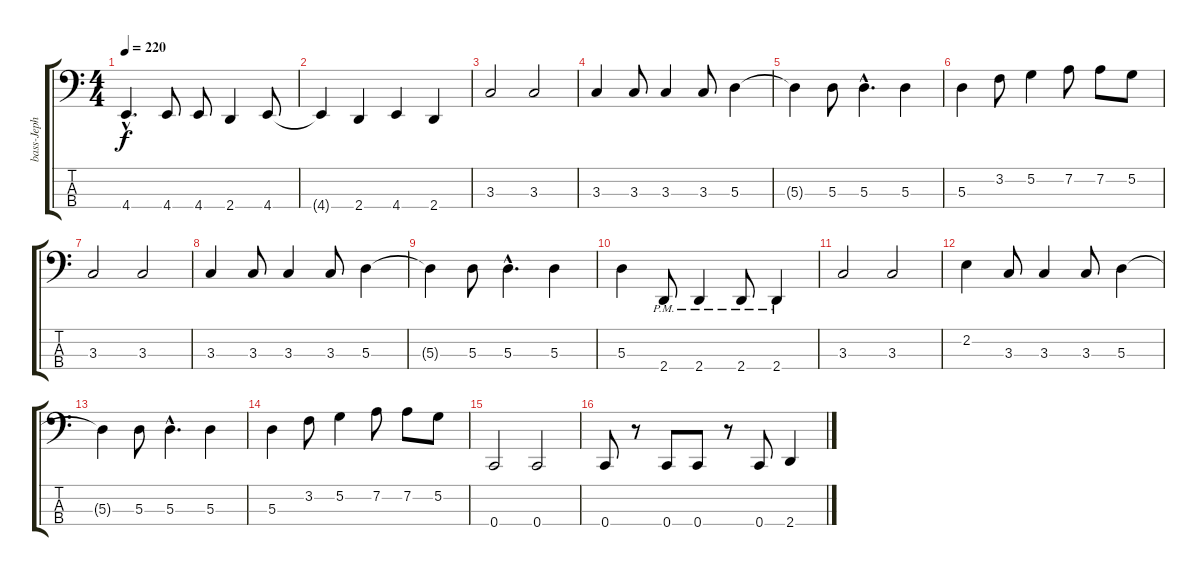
\track ("bass-Jeph Howard" "bass-Jeph ") {instrument electricbassfinger}
\staff {score tabs}
\tuning (G2 D2 A1 C1) {hide}
\ts (4 4)
\tempo 220
\clef f4
\ks c
4.4{hac}.4{d dy f} 4.4.8 4.4.8 2.4.4 4.4.8 |
4.4{t}.4 2.4.4 4.4.4 2.4.4 |
3.3.2 3.3.2 |
3.3.4 3.3.8 3.3.4 3.3.8 5.3.4 |
5.3{t}.4 5.3.8 5.3{hac}.4{d} 5.3.4 |
5.3.4 3.2.8 5.2.4 7.2.8 7.2.8 5.2.8 |
3.3.2 3.3.2 |
3.3.4 3.3.8 3.3.4 3.3.8 5.3.4 |
5.3{t}.4 5.3.8 5.3{hac}.4{d} 5.3.4 |
5.3.4 2.4{pm}.8 2.4{pm}.4 2.4{pm}.8 2.4{pm}.4 |
3.3.2 3.3.2 |
2.2.4 3.3.8 3.3.4 3.3.8 5.3.4 |
5.3{t}.4 5.3.8 5.3{hac}.4{d} 5.3.4 |
5.3.4 3.2.8 5.2.4 7.2.8 7.2.8 5.2.8 |
0.4.2 0.4.2 |
0.4.8 r.8 0.4.8 0.4.8 r.8 0.4.8 2.4.4
